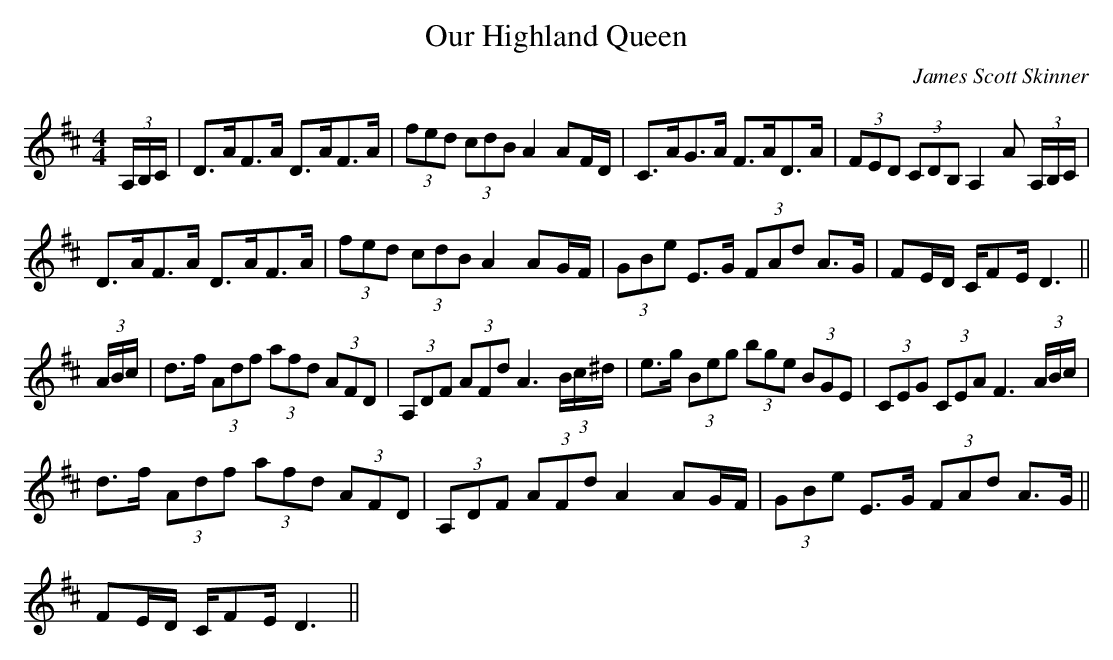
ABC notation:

X:1
T:Our Highland Queen
C:James Scott Skinner
M:4/4
L:1/8
K:D
(3A,/B,/C/|D>AF>A D>AF>A|(3fed (3cdB A2 AF/D/|C>AG>A F>AD>A|\
(3FED (3CDB, A,2 A (3A,/B,/C/|
D>AF>A D>AF>A|(3fed (3cdB A2 AG/F/|(3GBe E>G (3FAd A>G|\
FE/D/ C/FE/ D3||
(3A/B/c/|d>f (3Adf (3afd (3AFD|(3A,DF (3AFd A3 (3B/c/^d/|\
e>g (3Beg (3bge (3BGE|(3CEG (3CEA F3 (3A/B/c/|
d>f (3Adf (3afd (3AFD|(3A,DF (3AFd A2 AG/F/|\
(3GBe E>G (3FAd A>G||
FE/D/ C/FE/ D3||
